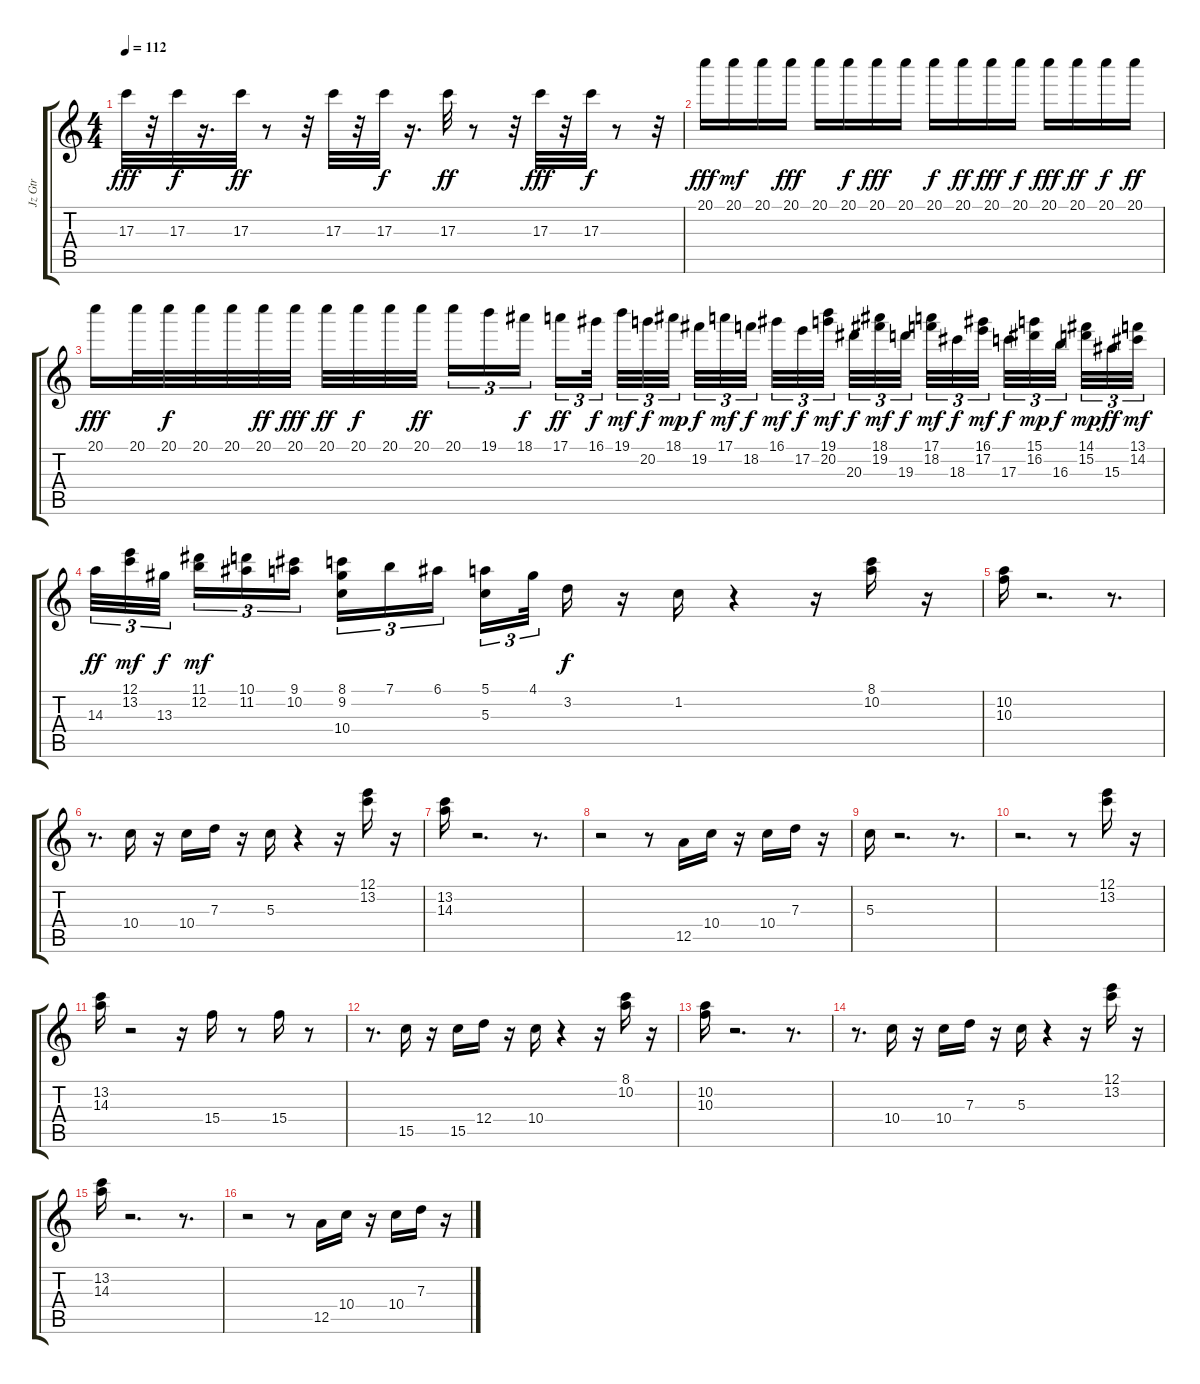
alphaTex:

\track ("Jz Gtr" "Jz Gtr") {instrument electricguitarjazz}
\staff {score tabs}
\tuning (E4 B3 G3 D3 A2 E2) {hide}
\ts (4 4)
\tempo 112
\clef g2
\ks c
17.3.32{dy fff} r.32 17.3.32{dy f} r.16{d} 17.3.32{dy ff} r.8 r.32 17.3.32 r.32 17.3.32{dy f} r.16{d} 17.3.32{dy ff} r.8 r.32 17.3.32{dy fff} r.32 17.3.32{dy f} r.8 r.32 |
20.1.16{dy fff} 20.1.16{dy mf} 20.1.16 20.1.16{dy fff} 20.1.16 20.1.16{dy f} 20.1.16{dy fff} 20.1.16 20.1.16{dy f} 20.1.16{dy ff} 20.1.16{dy fff} 20.1.16{dy f} 20.1.16{dy fff} 20.1.16{dy ff} 20.1.16{dy f} 20.1.16{dy ff} |
20.1.16{dy fff} 20.1.32 20.1.32{dy f} 20.1.32 20.1.32 20.1.32{dy ff} 20.1.32{dy fff} 20.1.32{dy ff} 20.1.32{dy f} 20.1.32 20.1.32{dy ff} 20.1.16{tu (3 2)} 19.1.16{tu (3 2)} 18.1.16{tu (3 2) dy f} 17.1.16{tu (3 2) dy ff} 16.1.32{tu (3 2) dy f} 19.1.32{tu (3 2) dy mf} 20.2.32{tu (3 2) dy f} 18.1.32{tu (3 2) dy mp} 19.2.32{tu (3 2) dy f} 17.1.32{tu (3 2) dy mf} 18.2.32{tu (3 2) dy f} 16.1.32{tu (3 2) dy mf} 17.2.32{tu (3 2) dy f} (19.1 20.2).32{tu (3 2) dy mf} 20.3.32{tu (3 2) dy f} (18.1 19.2).32{tu (3 2) dy mf} 19.3.32{tu (3 2) dy f} (17.1 18.2).32{tu (3 2) dy mf} 18.3.32{tu (3 2) dy f} (16.1 17.2).32{tu (3 2) dy mf} 17.3.32{tu (3 2) dy f} (15.1 16.2).32{tu (3 2) dy mp} 16.3.32{tu (3 2) dy f} (14.1 15.2).32{tu (3 2) dy mp} 15.3.32{tu (3 2) dy ff} (13.1 14.2).32{tu (3 2) dy mf} |
14.3.32{tu (3 2) dy ff} (12.1 13.2).32{tu (3 2) dy mf} 13.3.32{tu (3 2) dy f} (11.1 12.2).16{tu (3 2) dy mf} (10.1 11.2).16{tu (3 2)} (9.1 10.2).16{tu (3 2)} (8.1 9.2 10.4).16{tu (3 2)} 7.1.16{tu (3 2)} 6.1.16{tu (3 2)} (5.1 5.3).16{tu (3 2)} 4.1.32{tu (3 2)} 3.2.16{dy f} r.16 1.2.16 r.4 r.16 (8.1 10.2).16 r.16 |
(10.2 10.3).16 r.2{d} r.8{d} |
r.8{d} 10.4.16 r.16 10.4.16 7.3.16 r.16 5.3.16 r.4 r.16 (12.1 13.2).16 r.16 |
(13.2 14.3).16 r.2{d} r.8{d} |
r.2 r.8 12.5.16 10.4.16 r.16 10.4.16 7.3.16 r.16 |
5.3.16 r.2{d} r.8{d} |
r.2{d} r.8 (12.1 13.2).16 r.16 |
(13.2 14.3).16 r.2 r.16 15.4.16 r.8 15.4.16 r.8 |
r.8{d} 15.5.16 r.16 15.5.16 12.4.16 r.16 10.4.16 r.4 r.16 (8.1 10.2).16 r.16 |
(10.2 10.3).16 r.2{d} r.8{d} |
r.8{d} 10.4.16 r.16 10.4.16 7.3.16 r.16 5.3.16 r.4 r.16 (12.1 13.2).16 r.16 |
(13.2 14.3).16 r.2{d} r.8{d} |
r.2 r.8 12.5.16 10.4.16 r.16 10.4.16 7.3.16 r.16
